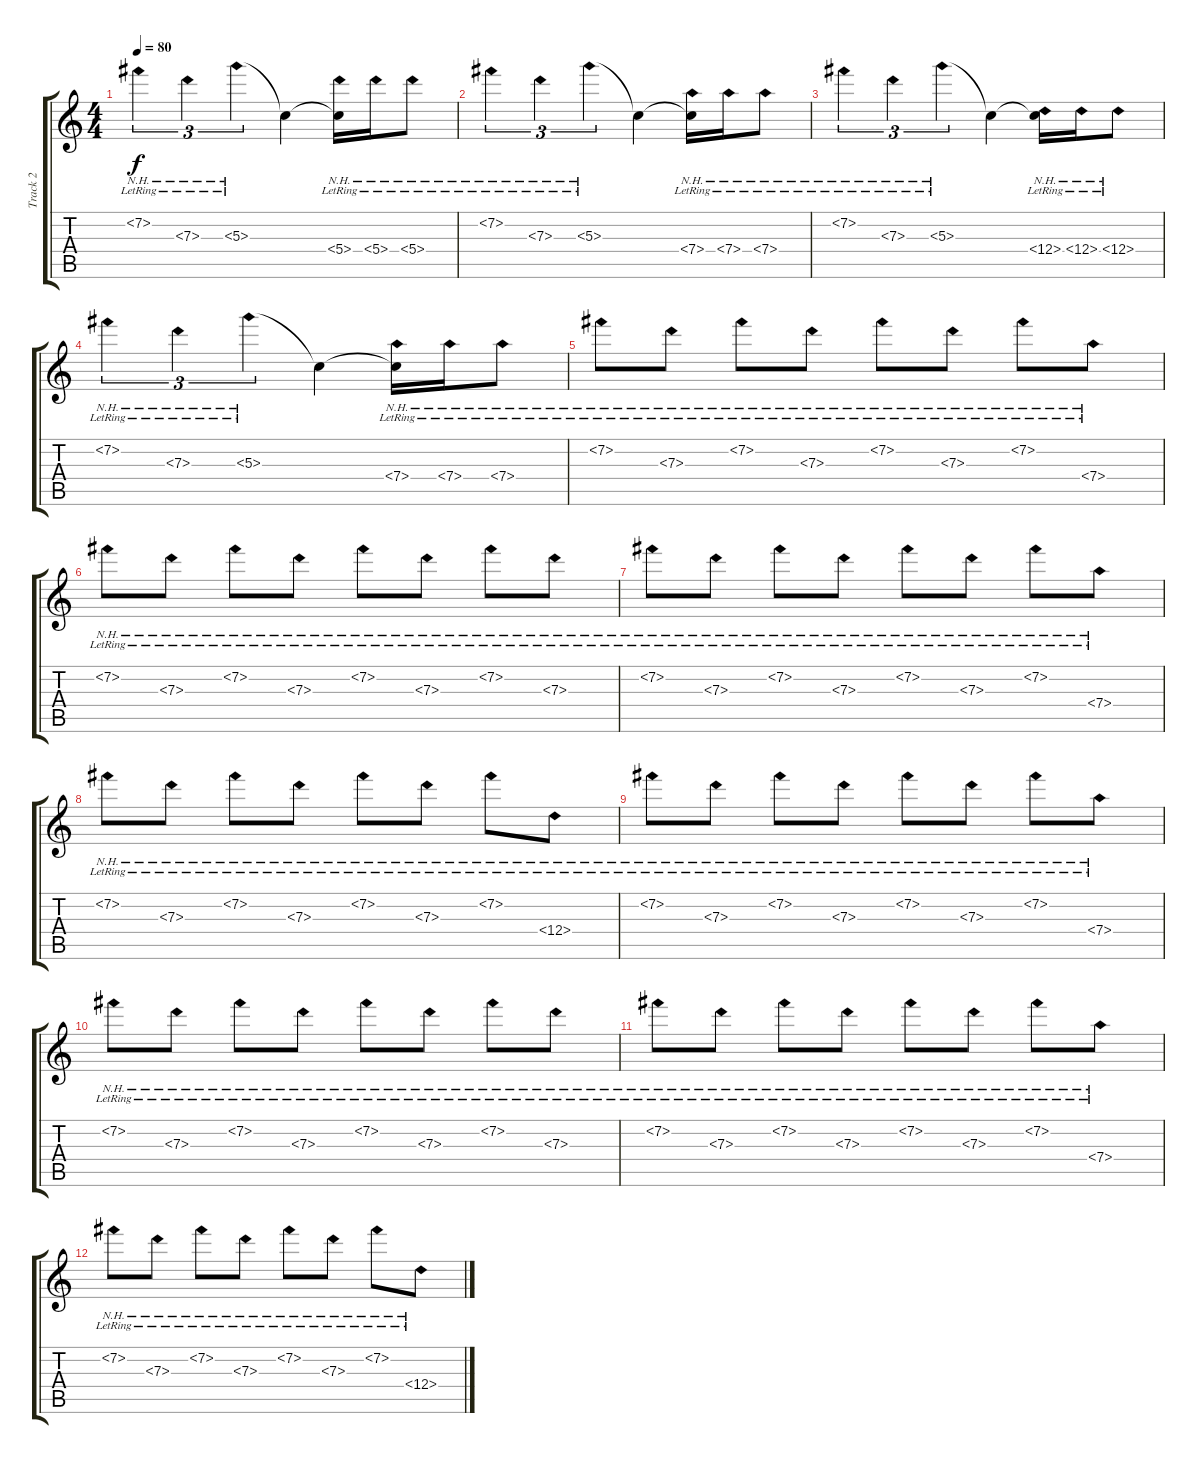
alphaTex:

\track ("Track 2" "Track 2") {instrument acousticguitarsteel}
\staff {score tabs}
\tuning (E4 B3 G3 D3 A2 E2) {hide}
\ts (4 4)
\tempo 80
\clef g2
\ks c
7.2{nh lr}.4{tu (3 2) dy f} 7.3{nh lr}.4{tu (3 2)} 5.3{nh lr}.4{tu (3 2)} 5.3{t}.4 (5.3{t} 5.4{nh lr}).16 5.4{nh lr}.16 5.4{nh lr}.8 |
7.2{nh lr}.4{tu (3 2)} 7.3{nh lr}.4{tu (3 2)} 5.3{nh lr}.4{tu (3 2)} 5.3{t}.4 (5.3{t} 7.4{nh lr}).16 7.4{nh lr}.16 7.4{nh lr}.8 |
7.2{nh lr}.4{tu (3 2)} 7.3{nh lr}.4{tu (3 2)} 5.3{nh lr}.4{tu (3 2)} 5.3{t}.4 (5.3{t} 12.4{nh lr}).16 12.4{nh lr}.16 12.4{nh lr}.8 |
7.2{nh lr}.4{tu (3 2)} 7.3{nh lr}.4{tu (3 2)} 5.3{nh lr}.4{tu (3 2)} 5.3{t}.4 (5.3{t} 7.4{nh lr}).16 7.4{nh lr}.16 7.4{nh lr}.8 |
7.2{nh lr}.8 7.3{nh lr}.8 7.2{nh lr}.8 7.3{nh lr}.8 7.2{nh lr}.8 7.3{nh lr}.8 7.2{nh lr}.8 7.4{nh lr}.8 |
7.2{nh lr}.8 7.3{nh lr}.8 7.2{nh lr}.8 7.3{nh lr}.8 7.2{nh lr}.8 7.3{nh lr}.8 7.2{nh lr}.8 7.3{nh lr}.8 |
7.2{nh lr}.8 7.3{nh lr}.8 7.2{nh lr}.8 7.3{nh lr}.8 7.2{nh lr}.8 7.3{nh lr}.8 7.2{nh lr}.8 7.4{nh lr}.8 |
7.2{nh lr}.8 7.3{nh lr}.8 7.2{nh lr}.8 7.3{nh lr}.8 7.2{nh lr}.8 7.3{nh lr}.8 7.2{nh lr}.8 12.4{nh lr}.8 |
7.2{nh lr}.8 7.3{nh lr}.8 7.2{nh lr}.8 7.3{nh lr}.8 7.2{nh lr}.8 7.3{nh lr}.8 7.2{nh lr}.8 7.4{nh lr}.8 |
7.2{nh lr}.8 7.3{nh lr}.8 7.2{nh lr}.8 7.3{nh lr}.8 7.2{nh lr}.8 7.3{nh lr}.8 7.2{nh lr}.8 7.3{nh lr}.8 |
7.2{nh lr}.8 7.3{nh lr}.8 7.2{nh lr}.8 7.3{nh lr}.8 7.2{nh lr}.8 7.3{nh lr}.8 7.2{nh lr}.8 7.4{nh lr}.8 |
7.2{nh lr}.8 7.3{nh lr}.8 7.2{nh lr}.8 7.3{nh lr}.8 7.2{nh lr}.8 7.3{nh lr}.8 7.2{nh lr}.8 12.4{nh lr}.8
